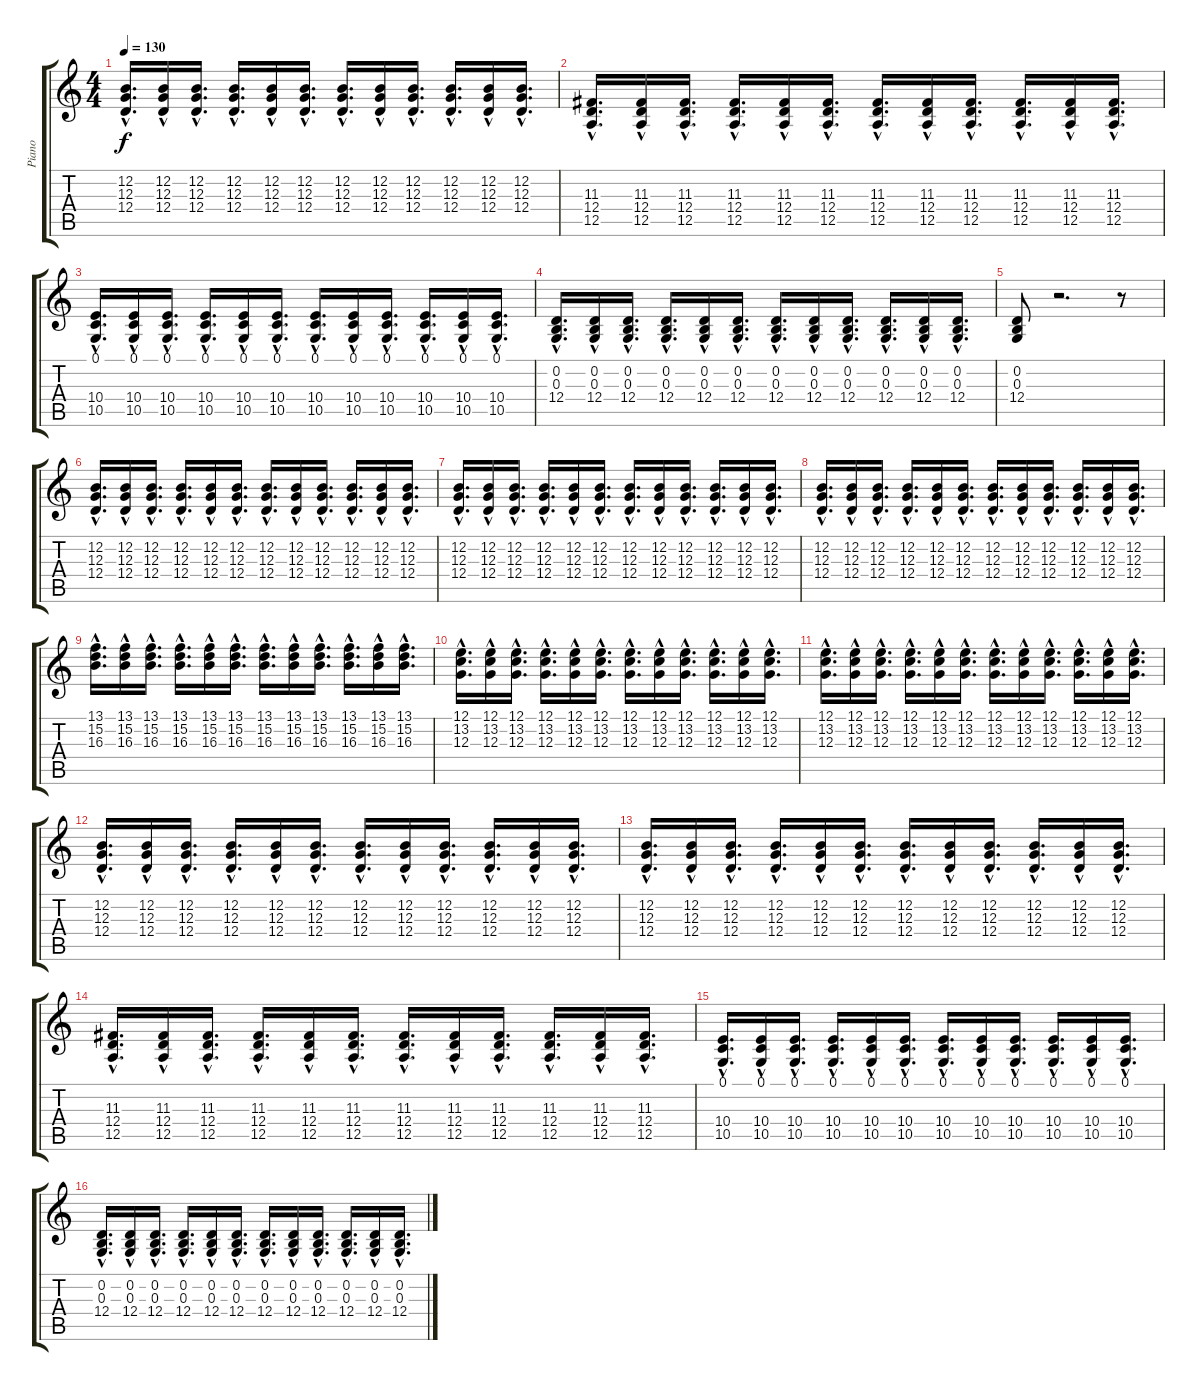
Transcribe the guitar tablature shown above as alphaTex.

\track ("Piano" "Piano") {instrument acousticgrandpiano}
\staff {score tabs}
\tuning (E4 B3 G3 D3 A2 E2) {hide}
\ts (4 4)
\tempo 130
\clef g2
\ks c
(12.2{hac} 12.3{hac} 12.4{hac}).16{d dy f} (12.2{hac} 12.3{hac} 12.4{hac}).16 (12.2{hac} 12.3{hac} 12.4{hac}).16{d} (12.2{hac} 12.3{hac} 12.4{hac}).16{d} (12.2{hac} 12.3{hac} 12.4{hac}).16 (12.2{hac} 12.3{hac} 12.4{hac}).16{d} (12.2{hac} 12.3{hac} 12.4{hac}).16{d} (12.2{hac} 12.3{hac} 12.4{hac}).16 (12.2{hac} 12.3{hac} 12.4{hac}).16{d} (12.2{hac} 12.3{hac} 12.4{hac}).16{d} (12.2{hac} 12.3{hac} 12.4{hac}).16 (12.2{hac} 12.3{hac} 12.4{hac}).16{d} |
(11.3{hac} 12.4{hac} 12.5{hac}).16{d} (11.3{hac} 12.4{hac} 12.5{hac}).16 (11.3{hac} 12.4{hac} 12.5{hac}).16{d} (11.3{hac} 12.4{hac} 12.5{hac}).16{d} (11.3{hac} 12.4{hac} 12.5{hac}).16 (11.3{hac} 12.4{hac} 12.5{hac}).16{d} (11.3{hac} 12.4{hac} 12.5{hac}).16{d} (11.3{hac} 12.4{hac} 12.5{hac}).16 (11.3{hac} 12.4{hac} 12.5{hac}).16{d} (11.3{hac} 12.4{hac} 12.5{hac}).16{d} (11.3{hac} 12.4{hac} 12.5{hac}).16 (11.3{hac} 12.4{hac} 12.5{hac}).16{d} |
(0.1{hac} 10.4{hac} 10.5{hac}).16{d} (0.1{hac} 10.4{hac} 10.5{hac}).16 (0.1{hac} 10.4{hac} 10.5{hac}).16{d} (0.1{hac} 10.4{hac} 10.5{hac}).16{d} (0.1{hac} 10.4{hac} 10.5{hac}).16 (0.1{hac} 10.4{hac} 10.5{hac}).16{d} (0.1{hac} 10.4{hac} 10.5{hac}).16{d} (0.1{hac} 10.4{hac} 10.5{hac}).16 (0.1{hac} 10.4{hac} 10.5{hac}).16{d} (0.1{hac} 10.4{hac} 10.5{hac}).16{d} (0.1{hac} 10.4{hac} 10.5{hac}).16 (0.1{hac} 10.4{hac} 10.5{hac}).16{d} |
(0.2{hac} 0.3{hac} 12.4{hac}).16{d} (0.2{hac} 0.3{hac} 12.4{hac}).16 (0.2{hac} 0.3{hac} 12.4{hac}).16{d} (0.2{hac} 0.3{hac} 12.4{hac}).16{d} (0.2{hac} 0.3{hac} 12.4{hac}).16 (0.2{hac} 0.3{hac} 12.4{hac}).16{d} (0.2{hac} 0.3{hac} 12.4{hac}).16{d} (0.2{hac} 0.3{hac} 12.4{hac}).16 (0.2{hac} 0.3{hac} 12.4{hac}).16{d} (0.2{hac} 0.3{hac} 12.4{hac}).16{d} (0.2{hac} 0.3{hac} 12.4{hac}).16 (0.2{hac} 0.3{hac} 12.4{hac}).16{d} |
(0.2 0.3 12.4).8 r.2{d} r.8 |
(12.2{hac} 12.3{hac} 12.4{hac}).16{d} (12.2{hac} 12.3{hac} 12.4{hac}).16 (12.2{hac} 12.3{hac} 12.4{hac}).16{d} (12.2{hac} 12.3{hac} 12.4{hac}).16{d} (12.2{hac} 12.3{hac} 12.4{hac}).16 (12.2{hac} 12.3{hac} 12.4{hac}).16{d} (12.2{hac} 12.3{hac} 12.4{hac}).16{d} (12.2{hac} 12.3{hac} 12.4{hac}).16 (12.2{hac} 12.3{hac} 12.4{hac}).16{d} (12.2{hac} 12.3{hac} 12.4{hac}).16{d} (12.2{hac} 12.3{hac} 12.4{hac}).16 (12.2{hac} 12.3{hac} 12.4{hac}).16{d} |
(12.2{hac} 12.3{hac} 12.4{hac}).16{d} (12.2{hac} 12.3{hac} 12.4{hac}).16 (12.2{hac} 12.3{hac} 12.4{hac}).16{d} (12.2{hac} 12.3{hac} 12.4{hac}).16{d} (12.2{hac} 12.3{hac} 12.4{hac}).16 (12.2{hac} 12.3{hac} 12.4{hac}).16{d} (12.2{hac} 12.3{hac} 12.4{hac}).16{d} (12.2{hac} 12.3{hac} 12.4{hac}).16 (12.2{hac} 12.3{hac} 12.4{hac}).16{d} (12.2{hac} 12.3{hac} 12.4{hac}).16{d} (12.2{hac} 12.3{hac} 12.4{hac}).16 (12.2{hac} 12.3{hac} 12.4{hac}).16{d} |
(12.2{hac} 12.3{hac} 12.4{hac}).16{d} (12.2{hac} 12.3{hac} 12.4{hac}).16 (12.2{hac} 12.3{hac} 12.4{hac}).16{d} (12.2{hac} 12.3{hac} 12.4{hac}).16{d} (12.2{hac} 12.3{hac} 12.4{hac}).16 (12.2{hac} 12.3{hac} 12.4{hac}).16{d} (12.2{hac} 12.3{hac} 12.4{hac}).16{d} (12.2{hac} 12.3{hac} 12.4{hac}).16 (12.2{hac} 12.3{hac} 12.4{hac}).16{d} (12.2{hac} 12.3{hac} 12.4{hac}).16{d} (12.2{hac} 12.3{hac} 12.4{hac}).16 (12.2{hac} 12.3{hac} 12.4{hac}).16{d} |
(13.1{hac} 15.2{hac} 16.3{hac}).16{d} (13.1{hac} 15.2{hac} 16.3{hac}).16 (13.1{hac} 15.2{hac} 16.3{hac}).16{d} (13.1{hac} 15.2{hac} 16.3{hac}).16{d} (13.1{hac} 15.2{hac} 16.3{hac}).16 (13.1{hac} 15.2{hac} 16.3{hac}).16{d} (13.1{hac} 15.2{hac} 16.3{hac}).16{d} (13.1{hac} 15.2{hac} 16.3{hac}).16 (13.1{hac} 15.2{hac} 16.3{hac}).16{d} (13.1{hac} 15.2{hac} 16.3{hac}).16{d} (13.1{hac} 15.2{hac} 16.3{hac}).16 (13.1{hac} 15.2{hac} 16.3{hac}).16{d} |
(12.1{hac} 13.2{hac} 12.3{hac}).16{d} (12.1{hac} 13.2{hac} 12.3{hac}).16 (12.1{hac} 13.2{hac} 12.3{hac}).16{d} (12.1{hac} 13.2{hac} 12.3{hac}).16{d} (12.1{hac} 13.2{hac} 12.3{hac}).16 (12.1{hac} 13.2{hac} 12.3{hac}).16{d} (12.1{hac} 13.2{hac} 12.3{hac}).16{d} (12.1{hac} 13.2{hac} 12.3{hac}).16 (12.1{hac} 13.2{hac} 12.3{hac}).16{d} (12.1{hac} 13.2{hac} 12.3{hac}).16{d} (12.1{hac} 13.2{hac} 12.3{hac}).16 (12.1{hac} 13.2{hac} 12.3{hac}).16{d} |
(12.1{hac} 13.2{hac} 12.3{hac}).16{d} (12.1{hac} 13.2{hac} 12.3{hac}).16 (12.1{hac} 13.2{hac} 12.3{hac}).16{d} (12.1{hac} 13.2{hac} 12.3{hac}).16{d} (12.1{hac} 13.2{hac} 12.3{hac}).16 (12.1{hac} 13.2{hac} 12.3{hac}).16{d} (12.1{hac} 13.2{hac} 12.3{hac}).16{d} (12.1{hac} 13.2{hac} 12.3{hac}).16 (12.1{hac} 13.2{hac} 12.3{hac}).16{d} (12.1{hac} 13.2{hac} 12.3{hac}).16{d} (12.1{hac} 13.2{hac} 12.3{hac}).16 (12.1{hac} 13.2{hac} 12.3{hac}).16{d} |
(12.2{hac} 12.3{hac} 12.4{hac}).16{d} (12.2{hac} 12.3{hac} 12.4{hac}).16 (12.2{hac} 12.3{hac} 12.4{hac}).16{d} (12.2{hac} 12.3{hac} 12.4{hac}).16{d} (12.2{hac} 12.3{hac} 12.4{hac}).16 (12.2{hac} 12.3{hac} 12.4{hac}).16{d} (12.2{hac} 12.3{hac} 12.4{hac}).16{d} (12.2{hac} 12.3{hac} 12.4{hac}).16 (12.2{hac} 12.3{hac} 12.4{hac}).16{d} (12.2{hac} 12.3{hac} 12.4{hac}).16{d} (12.2{hac} 12.3{hac} 12.4{hac}).16 (12.2{hac} 12.3{hac} 12.4{hac}).16{d} |
(12.2{hac} 12.3{hac} 12.4{hac}).16{d} (12.2{hac} 12.3{hac} 12.4{hac}).16 (12.2{hac} 12.3{hac} 12.4{hac}).16{d} (12.2{hac} 12.3{hac} 12.4{hac}).16{d} (12.2{hac} 12.3{hac} 12.4{hac}).16 (12.2{hac} 12.3{hac} 12.4{hac}).16{d} (12.2{hac} 12.3{hac} 12.4{hac}).16{d} (12.2{hac} 12.3{hac} 12.4{hac}).16 (12.2{hac} 12.3{hac} 12.4{hac}).16{d} (12.2{hac} 12.3{hac} 12.4{hac}).16{d} (12.2{hac} 12.3{hac} 12.4{hac}).16 (12.2{hac} 12.3{hac} 12.4{hac}).16{d} |
(11.3{hac} 12.4{hac} 12.5{hac}).16{d} (11.3{hac} 12.4{hac} 12.5{hac}).16 (11.3{hac} 12.4{hac} 12.5{hac}).16{d} (11.3{hac} 12.4{hac} 12.5{hac}).16{d} (11.3{hac} 12.4{hac} 12.5{hac}).16 (11.3{hac} 12.4{hac} 12.5{hac}).16{d} (11.3{hac} 12.4{hac} 12.5{hac}).16{d} (11.3{hac} 12.4{hac} 12.5{hac}).16 (11.3{hac} 12.4{hac} 12.5{hac}).16{d} (11.3{hac} 12.4{hac} 12.5{hac}).16{d} (11.3{hac} 12.4{hac} 12.5{hac}).16 (11.3{hac} 12.4{hac} 12.5{hac}).16{d} |
(0.1{hac} 10.4{hac} 10.5{hac}).16{d} (0.1{hac} 10.4{hac} 10.5{hac}).16 (0.1{hac} 10.4{hac} 10.5{hac}).16{d} (0.1{hac} 10.4{hac} 10.5{hac}).16{d} (0.1{hac} 10.4{hac} 10.5{hac}).16 (0.1{hac} 10.4{hac} 10.5{hac}).16{d} (0.1{hac} 10.4{hac} 10.5{hac}).16{d} (0.1{hac} 10.4{hac} 10.5{hac}).16 (0.1{hac} 10.4{hac} 10.5{hac}).16{d} (0.1{hac} 10.4{hac} 10.5{hac}).16{d} (0.1{hac} 10.4{hac} 10.5{hac}).16 (0.1{hac} 10.4{hac} 10.5{hac}).16{d} |
(0.2{hac} 0.3{hac} 12.4{hac}).16{d} (0.2{hac} 0.3{hac} 12.4{hac}).16 (0.2{hac} 0.3{hac} 12.4{hac}).16{d} (0.2{hac} 0.3{hac} 12.4{hac}).16{d} (0.2{hac} 0.3{hac} 12.4{hac}).16 (0.2{hac} 0.3{hac} 12.4{hac}).16{d} (0.2{hac} 0.3{hac} 12.4{hac}).16{d} (0.2{hac} 0.3{hac} 12.4{hac}).16 (0.2{hac} 0.3{hac} 12.4{hac}).16{d} (0.2{hac} 0.3{hac} 12.4{hac}).16{d} (0.2{hac} 0.3{hac} 12.4{hac}).16 (0.2{hac} 0.3{hac} 12.4{hac}).16{d}
